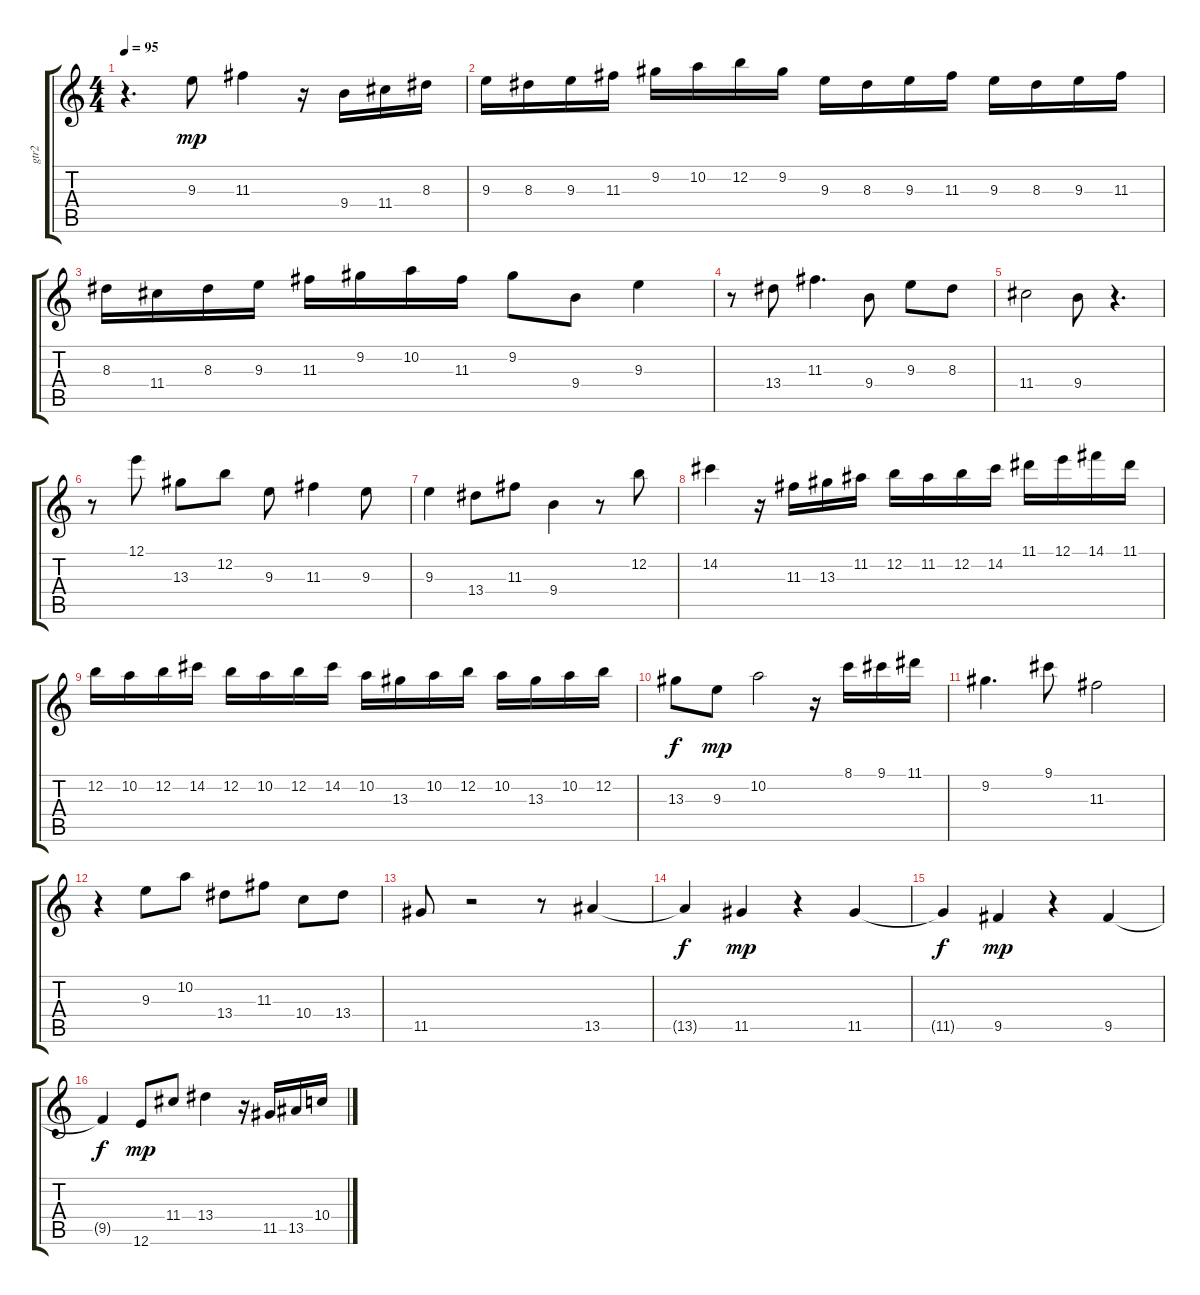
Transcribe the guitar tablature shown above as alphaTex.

\track ("gtr2" "gtr2") {instrument overdrivenguitar}
\staff {score tabs}
\tuning (E4 B3 G3 D3 A2 E2) {hide}
\ts (4 4)
\tempo 95
\clef g2
\ks c
r.4{d dy mp instrument overdrivenguitar} 9.3.8 11.3.4 r.16 9.4.16 11.4.16 8.3.16 |
9.3.16 8.3.16 9.3.16 11.3.16 9.2.16 10.2.16 12.2.16 9.2.16 9.3.16 8.3.16 9.3.16 11.3.16 9.3.16 8.3.16 9.3.16 11.3.16 |
8.3.16 11.4.16 8.3.16 9.3.16 11.3.16 9.2.16 10.2.16 11.3.16 9.2.8 9.4.8 9.3.4 |
r.8 13.4.8 11.3.4{d} 9.4.8 9.3.8 8.3.8 |
11.4.2 9.4.8 r.4{d} |
r.8 12.1.8 13.3.8 12.2.8 9.3.8 11.3.4 9.3.8 |
9.3.4 13.4.8 11.3.8 9.4.4 r.8 12.2.8 |
14.2.4 r.16 11.3.16 13.3.16 11.2.16 12.2.16 11.2.16 12.2.16 14.2.16 11.1.16 12.1.16 14.1.16 11.1.16 |
12.2.16 10.2.16 12.2.16 14.2.16 12.2.16 10.2.16 12.2.16 14.2.16 10.2.16 13.3.16 10.2.16 12.2.16 10.2.16 13.3.16 10.2.16 12.2.16 |
13.3.8{dy f} 9.3.8{dy mp} 10.2.2 r.16 8.1.16 9.1.16 11.1.16 |
9.2.4{d} 9.1.8 11.3.2 |
r.4 9.3.8 10.2.8 13.4.8 11.3.8 10.4.8 13.4.8 |
11.5.8 r.2 r.8 13.5.4 |
13.5{t}.4{dy f} 11.5.4{dy mp} r.4 11.5.4 |
11.5{t}.4{dy f} 9.5.4{dy mp} r.4 9.5.4 |
9.5{t}.4{dy f} 12.6.8{dy mp} 11.4.8 13.4.4 r.16 11.5.16 13.5.16 10.4.16
